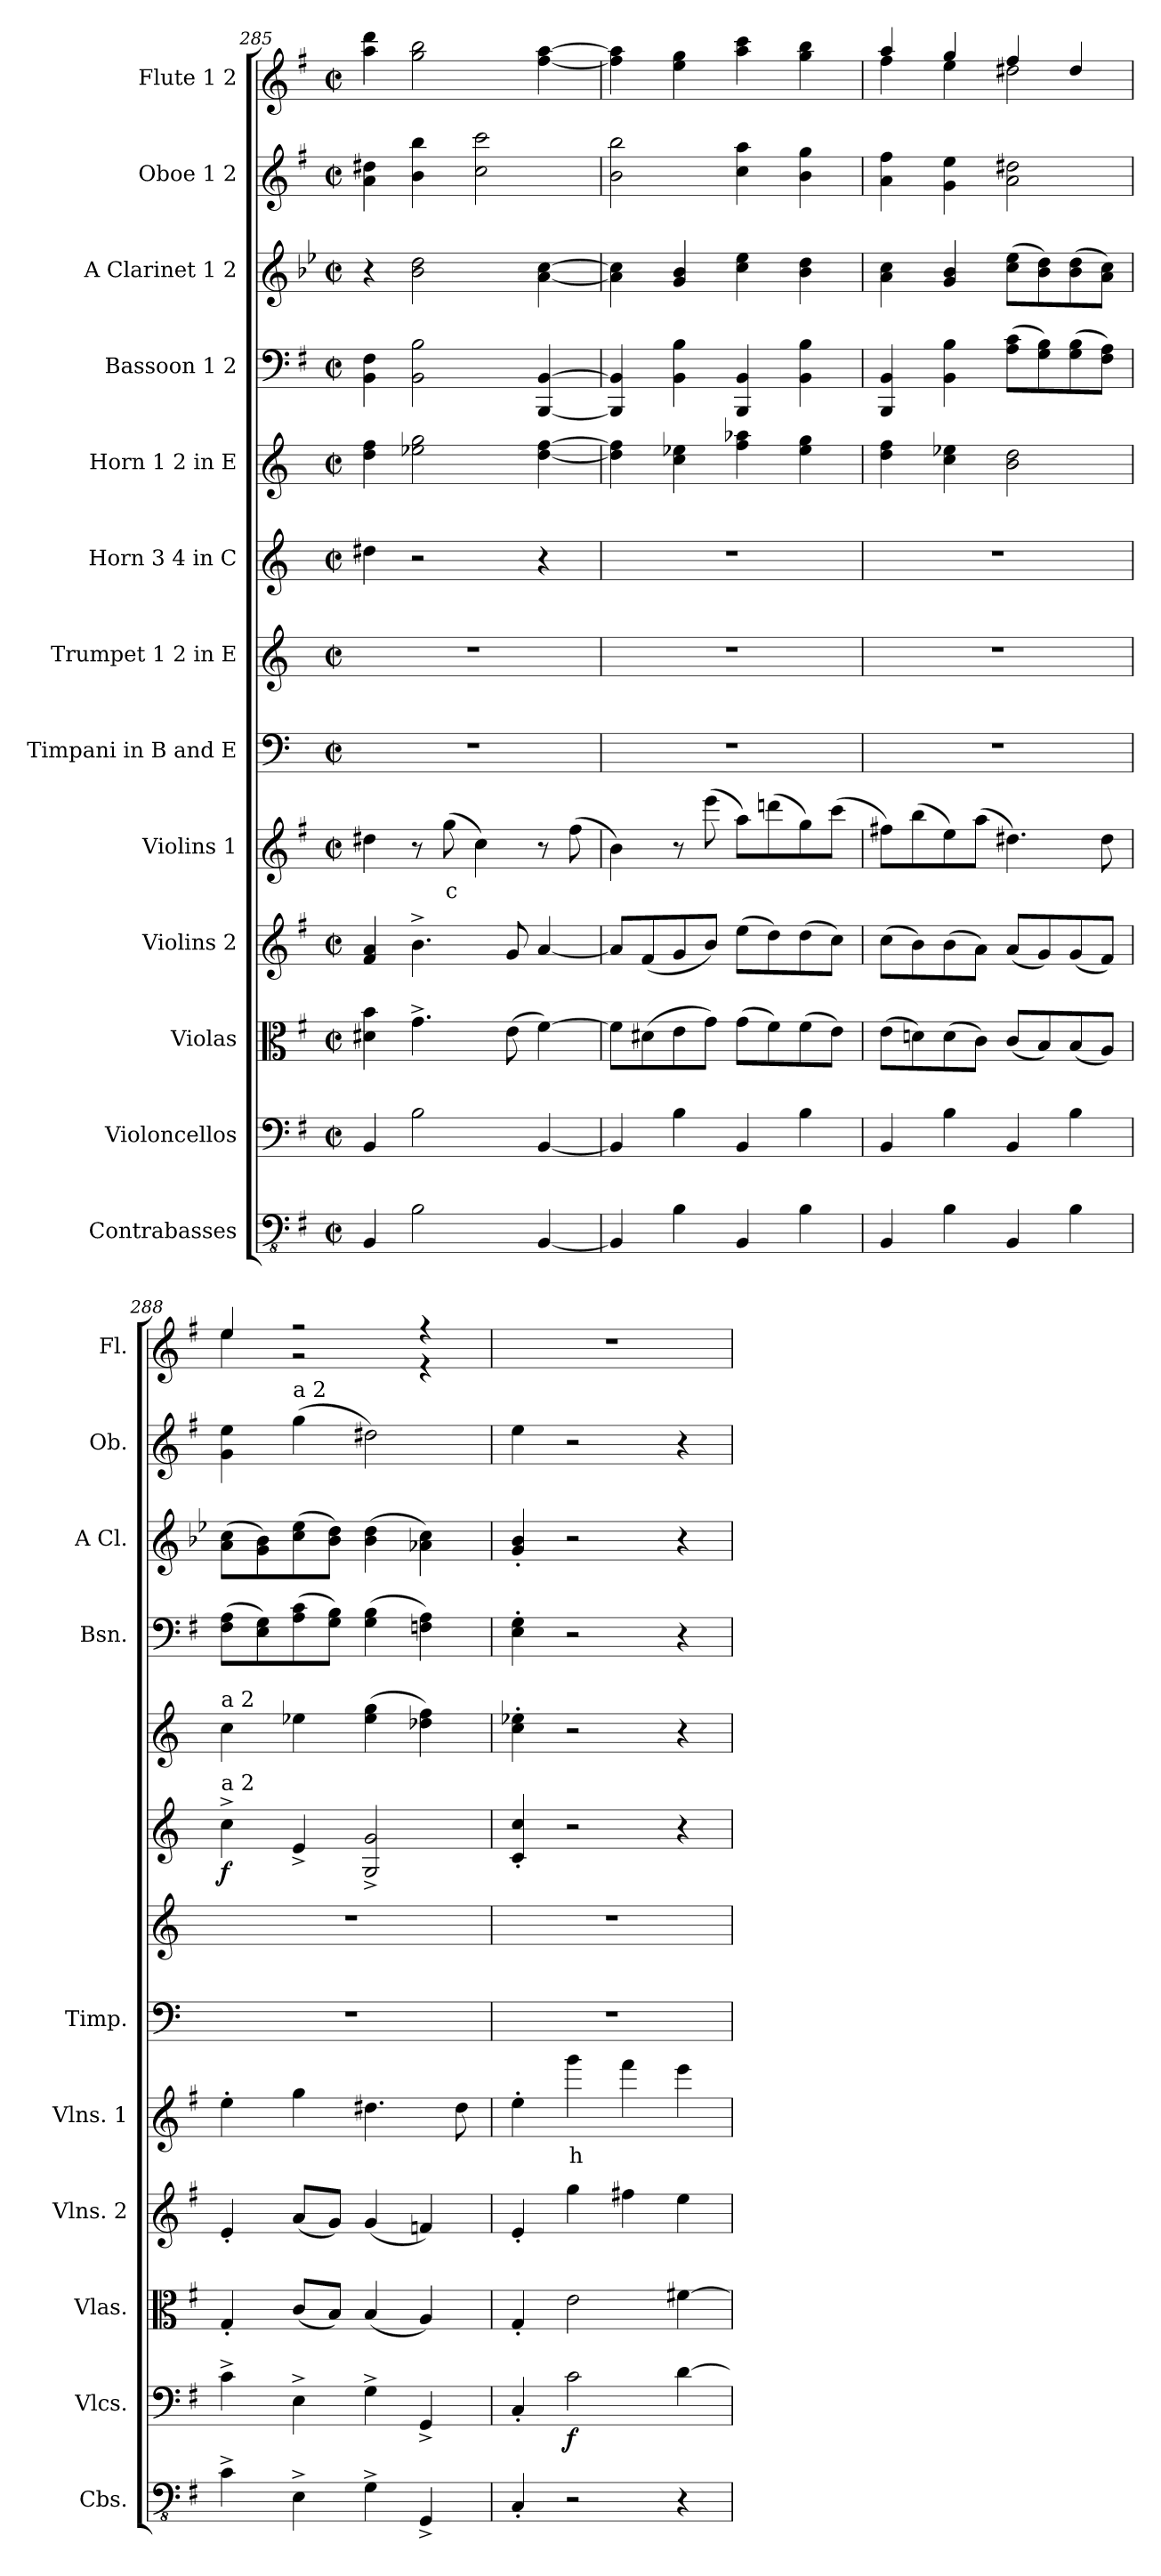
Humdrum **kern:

**kern	**kern	**dynam	**kern	**kern	**kern	**text	**kern	**kern	**kern	**dynam	**kern	**kern	**kern	**kern	**kern
*part13	*part12	*part12	*part11	*part10	*part9	*part9	*part8	*part7	*part6	*part6	*part5	*part4	*part3	*part2	*part1
*staff13	*staff12	*staff12	*staff11	*staff10	*staff9	*staff9	*staff8	*staff7	*staff6	*staff6	*staff5	*staff4	*staff3	*staff2	*staff1
*I"Contrabasses	*I"Violoncellos	*	*I"Violas	*I"Violins 2	*I"Violins 1	*	*I"Timpani in B and E	*I"Trumpet 1 2 in E	*I"Horn 3 4  in C	*	*I"Horn 1 2 in E	*I"Bassoon 1 2	*I"A Clarinet 1 2	*I"Oboe 1 2	*I"Flute 1 2
*I'Cbs.	*I'Vlcs.	*	*I'Vlas.	*I'Vlns. 2	*I'Vlns. 1	*	*I'Timp.	*	*	*	*	*I'Bsn.	*I'A Cl.	*I'Ob.	*I'Fl.
*clefFv4	*clefF4	*	*clefC3	*clefG2	*clefG2	*	*clefF4	*clefG2	*clefG2	*	*clefG2	*clefF4	*clefG2	*clefG2	*clefG2
*	*	*	*	*	*	*	*	*ITrd-2c-4	*ITrd7c12	*	*ITrd5c8	*	*ITrd2c3	*	*
*k[f#]	*k[f#]	*	*k[f#]	*k[f#]	*k[f#]	*	*k[]	*k[f#c#g#d#]	*k[]	*	*k[f#c#g#d#]	*k[f#]	*k[f#]	*k[f#]	*k[f#]
*M2/2	*M2/2	*	*M2/2	*M2/2	*M2/2	*	*M2/2	*M2/2	*M2/2	*	*M2/2	*M2/2	*M2/2	*M2/2	*M2/2
*met(c|)	*met(c|)	*	*met(c|)	*met(c|)	*met(c|)	*	*met(c|)	*met(c|)	*met(c|)	*	*met(c|)	*met(c|)	*met(c|)	*met(c|)	*met(c|)
=285	=285	=285	=285	=285	=285	=285	=285	=285	=285	=285	=285	=285	=285	=285	=285
4BBB/	4BB/	.	4d#X\ 4b\	4f#/ 4a/	4dd#X\	.	1r	1r	4d#X\	.	4f#\ 4a\	4BB\ 4F#\	4r	4a\ 4dd#X\	4aa\ 4ddd\
2BB\	2B\	.	4.g^\	4.b^\	8r	.	.	.	2r	.	2gn\ 2b\	2BB\ 2B\	2g\ 2b\	4b\ 4bb\	2gg\ 2bb\
!	!	!	!	!	!	!LO:LY:b:color=#FF0000	!	!	!	!	!	!	!	!	!
.	.	.	.	.	(>8gg\	c	.	.	.	.	.	.	.	.	.
.	.	.	.	.	4cc\)	.	.	.	.	.	.	.	.	2cc\ 2ccc\	.
.	.	.	(>8e\	8g/	.	.	.	.	.	.	.	.	.	.	.
[4BBB/	[4BB/	.	[4f#\)	[4a/	8r	.	.	.	4r	.	[4f#\ [4a\	[4BBB/ [4BB/	[4f#\ [4a\	.	[4ff#\ [4aa\
.	.	.	.	.	(>8ff#\	.	.	.	.	.	.	.	.	.	.
=286	=286	=286	=286	=286	=286	=286	=286	=286	=286	=286	=286	=286	=286	=286	=286
4BBB/]	4BB/]	.	8f#\L]	8a/L]	4b\)	.	1r	1r	1r	.	4f#\] 4a\]	4BBB/] 4BB/]	4f#\] 4a\]	2b\ 2bb\	4ff#\] 4aa\]
.	.	.	(>8d#X\	(<8f#/	.	.	.	.	.	.	.	.	.	.	.
4BB\	4B\	.	8e\	8g/	8r	.	.	.	.	.	4e\ 4gn\	4BB\ 4B\	4e/ 4g/	.	4ee\ 4gg\
.	.	.	8g\J)	8b/J)	(>8eee\	.	.	.	.	.	.	.	.	.	.
4BBB/	4BB/	.	(>8g\L	(>8ee\L	8aa\L)	.	.	.	.	.	4a\ 4ccn\	4BBB/ 4BB/	4a\ 4cc\	4cc\ 4aa\	4aa\ 4ccc\
.	.	.	8f#\)	8dd\)	(>8dddn\	.	.	.	.	.	.	.	.	.	.
4BB\	4B\	.	(>8f#\	(>8dd\	8gg\)	.	.	.	.	.	4g\ 4b\	4BB\ 4B\	4g\ 4b\	4b\ 4gg\	4gg\ 4bb\
.	.	.	8e\J)	8cc\J)	(>8ccc\J	.	.	.	.	.	.	.	.	.	.
=287	=287	=287	=287	=287	=287	=287	=287	=287	=287	=287	=287	=287	=287	=287	=287
*	*	*	*	*	*	*	*	*	*	*	*	*	*	*	*^
4BBB/	4BB/	.	(>8e\L	(>8cc\L	8ff#X\L)	.	1r	1r	1r	.	4f#\ 4a\	4BBB/ 4BB/	4f#\ 4a\	4a\ 4ff#\	4aa/	4ff#\
.	.	.	8dn\)	8b\)	(>8bb\	.	.	.	.	.	.	.	.	.	.	.
4BB\	4B\	.	(>8d\	(>8b\	8ee\)	.	.	.	.	.	4e\ 4gn\	4BB\ 4B\	4e/ 4g/	4g\ 4ee\	4gg/	4ee\
.	.	.	8c\J)	8a\J)	(>8aa\J	.	.	.	.	.	.	.	.	.	.	.
4BBB/	4BB/	.	(<8c/L	(<8a/L	4.dd#X\)	.	.	.	.	.	2d#\ 2f#\	(>8A\ 8c\L	(>8a\ 8cc\L	2a\ 2dd#X\	4ff#/	2dd#X\
.	.	.	8B/)	8g/)	.	.	.	.	.	.	.	8G\ 8B\)	8g\ 8b\)	.	.	.
4BB\	4B\	.	(<8B/	(<8g/	.	.	.	.	.	.	.	(>8G\ 8B\	(>8g\ 8b\	.	4dd#/	.
.	.	.	8A/J)	8f#/J)	8dd#\	.	.	.	.	.	.	8F#\ 8A\J)	8f#\ 8a\J)	.	.	.
=288	=288	=288	=288	=288	=288	=288	=288	=288	=288	=288	=288	=288	=288	=288	=288	=288
!	!	!	!	!	!	!	!	!	!	!	!LO:TX:a:t=a 2	!	!	!	!	!
!	!	!	!	!	!	!	!	!	!LO:TX:a:t=a 2	!	!	!	!	!	!	!
!	!	!	!	!	!	!	!	!	!	!LO:DY:b	!	!	!	!	!	!
4C^\	4c^\	.	4G'/	4e'/	4ee'\	.	1r	1r	4c^\	f	4e\	(>8F#\ 8A\L	(>8f#\ 8a\L	4g\ 4ee\	4ee/	4ee\
.	.	.	.	.	.	.	.	.	.	.	.	8E\ 8G\)	8e\ 8g\)	.	.	.
!	!	!	!	!	!	!	!	!	!	!	!	!	!	!LO:TX:a:t=a 2	!	!
4EE^\	4E^\	.	(<8c/L	(<8a/L	4gg\	.	.	.	4E^/	.	4gn\	(>8A\ 8c\	(>8a\ 8cc\	(>4gg\	2r	2r
.	.	.	8B/J)	8g/J)	.	.	.	.	.	.	.	8G\ 8B\J)	8g\ 8b\J)	.	.	.
4GG^\	4G^\	.	(<4B/	(<4g/	4.dd#X\	.	.	.	2GG/^ 2G/^	.	(>4g\ 4b\	(>4G\ 4B\	(>4g\ 4b\	2dd#X\)	.	.
4GGG^/	4GG^/	.	4A/)	4fn/)	.	.	.	.	.	.	4fn\ 4a\)	4Fn\ 4A\)	4fn\ 4a\)	.	4r	4r
.	.	.	.	.	8dd#\	.	.	.	.	.	.	.	.	.	.	.
*	*	*	*	*	*	*	*	*	*	*	*	*	*	*	*v	*v
=289	=289	=289	=289	=289	=289	=289	=289	=289	=289	=289	=289	=289	=289	=289	=289
4CC'/	4C'/	.	4G'/	4e'/	4ee'\	.	1r	1r	4C/' 4c/'	.	4e\' 4gn\'	4E\' 4G\'	4e/' 4g/'	4ee\	1r
!	!	!LO:DY:b	!	!	!	!LO:LY:b:color=#FF0000	!	!	!	!	!	!	!	!	!
2r	2c\	f	2e\	4gg\	4ggg\	h	.	.	2r	.	2r	2r	2r	2r	.
.	.	.	.	4ff#X\	4fff#\	.	.	.	.	.	.	.	.	.	.
4r	[4d\	.	[4f#X\	4ee\	4eee\	.	.	.	4r	.	4r	4r	4r	4r	.
=	=	=	=	=	=	=	=	=	=	=	=	=	=	=	=
*-	*-	*-	*-	*-	*-	*-	*-	*-	*-	*-	*-	*-	*-	*-	*-
